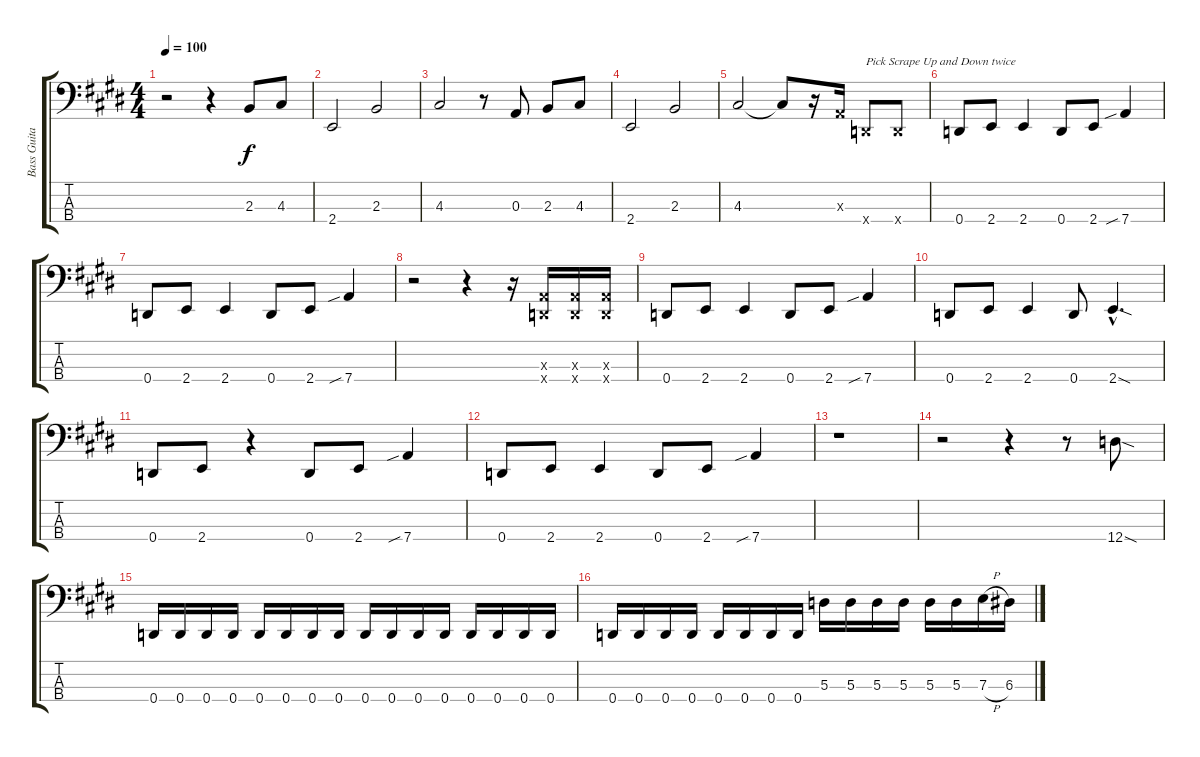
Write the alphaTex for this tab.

\track ("Bass Guitar" "Bass Guita") {instrument electricbassfinger}
\staff {score tabs}
\tuning (G2 D2 A1 D1) {hide}
\ts (4 4)
\tempo 100
\clef f4
\ks e
r.2{dy f} r.4 2.3.8 4.3.8 |
2.4.2 2.3.2 |
4.3.2 r.8 0.3.8 2.3.8 4.3.8 |
2.4.2 2.3.2 |
4.3.2 4.3{t}.8 r.16 0.3{x}.16 0.4{x}.8{txt "Pick Scrape Up and Down twice"} 0.4{x}.8 |
0.4.8 2.4.8 2.4.4 0.4.8 2.4.8 7.4{sib}.4 |
0.4.8 2.4.8 2.4.4 0.4.8 2.4.8 7.4{sib}.4 |
r.2 r.4 r.16 (0.3{x} 0.4{x}).16 (0.3{x} 0.4{x}).16 (0.3{x} 0.4{x}).16 |
0.4.8 2.4.8 2.4.4 0.4.8 2.4.8 7.4{sib}.4 |
0.4.8 2.4.8 2.4.4 0.4.8 2.4{sod hac}.4{d} |
0.4.8 2.4.8 r.4 0.4.8 2.4.8 7.4{sib}.4 |
0.4.8 2.4.8 2.4.4 0.4.8 2.4.8 7.4{sib}.4 |
r.1 |
r.2 r.4 r.8 12.4{sod}.8 |
0.4.16 0.4.16 0.4.16 0.4.16 0.4.16 0.4.16 0.4.16 0.4.16 0.4.16 0.4.16 0.4.16 0.4.16 0.4.16 0.4.16 0.4.16 0.4.16 |
0.4.16 0.4.16 0.4.16 0.4.16 0.4.16 0.4.16 0.4.16 0.4.16 5.3.16 5.3.16 5.3.16 5.3.16 5.3.16 5.3.16 7.3{h}.16 6.3.16
